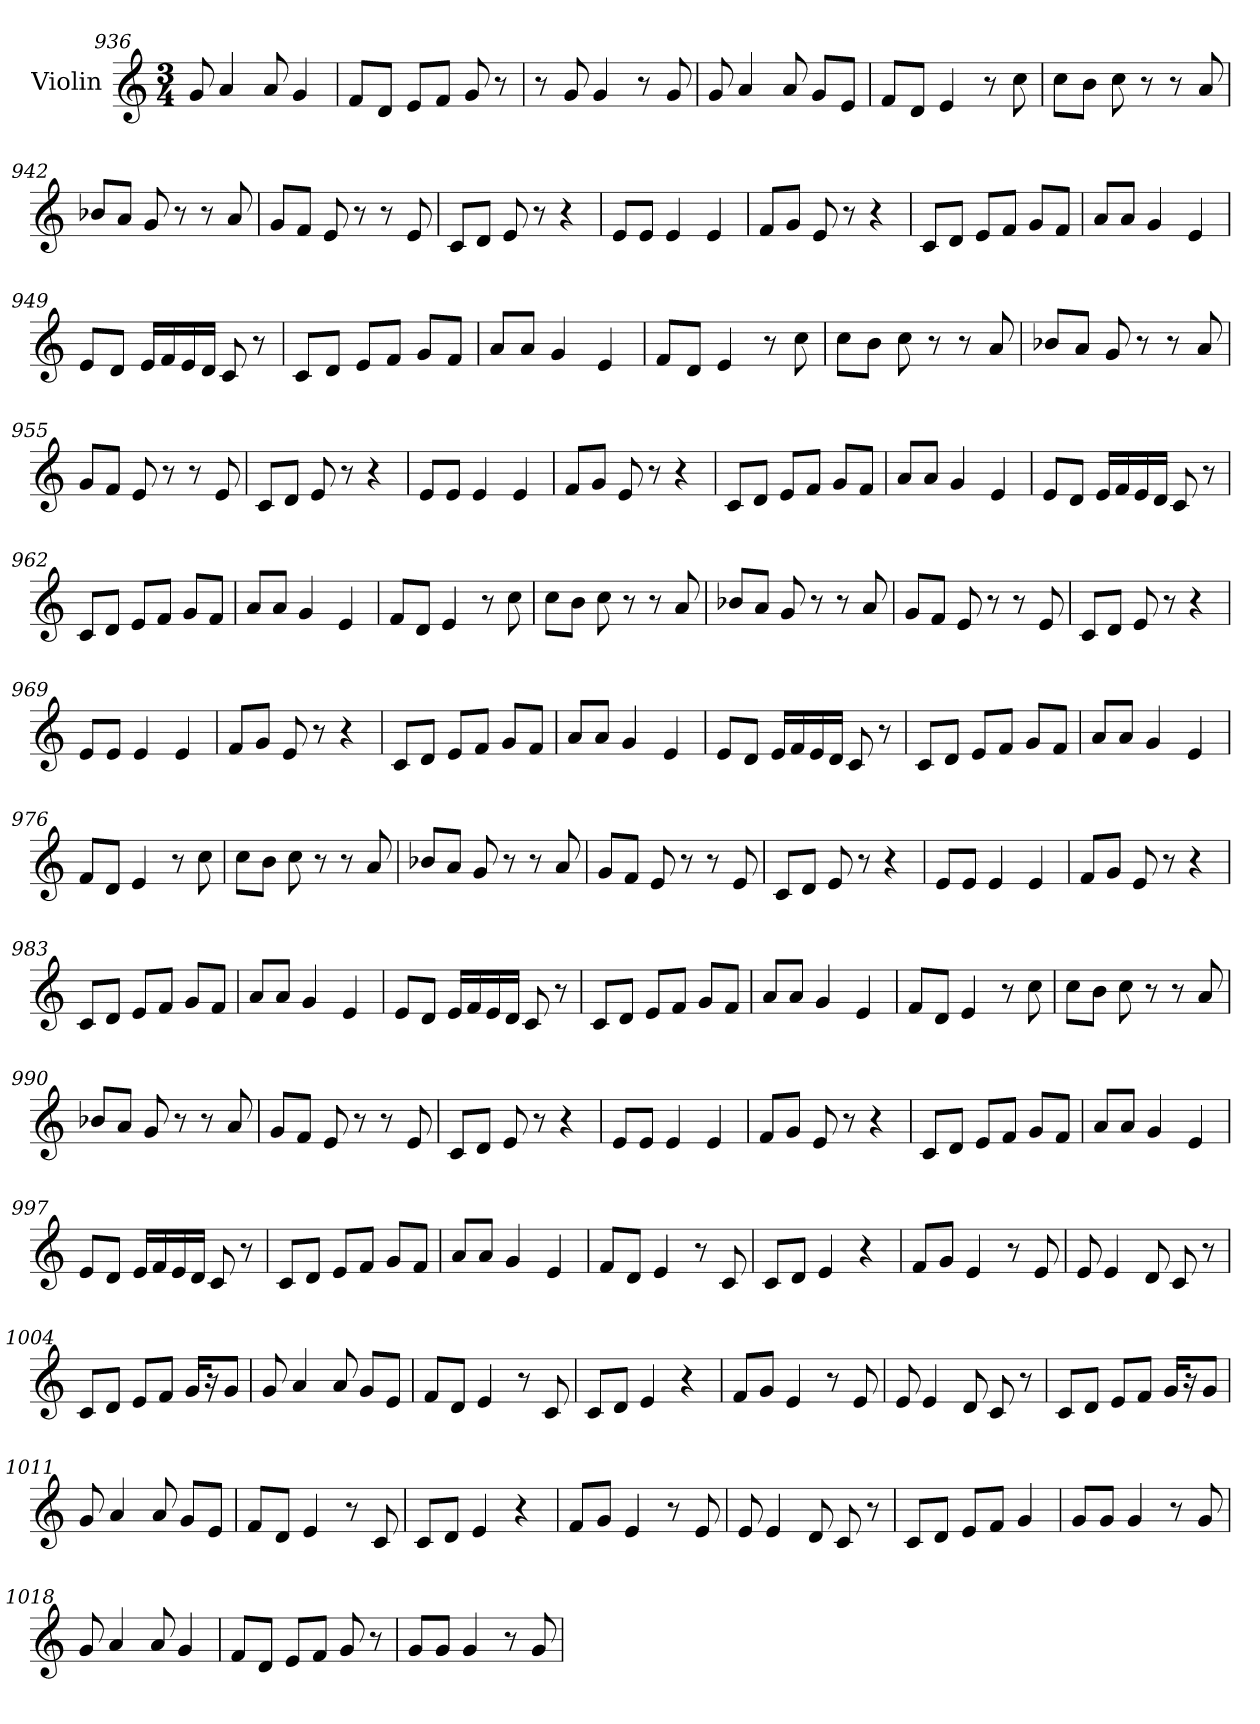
**kern
*part1
*staff1
*I"Violin
*clefG2
*k[]
*M3/4
=936
8g/
4a/
8a/
4g/
=937
8f/L
8d/J
8e/L
8f/J
8g/
8r
!!LO:PB:g=z
=938
8r
8g/
4g/
8r
8g/
=939
8g/
4a/
8a/
8g/L
8e/J
=940
8f/L
8d/J
4e/
8r
8cc\
=941
8cc\L
8b\J
8cc\
8r
8r
8a/
=942
8b-X/L
8a/J
8g/
8r
8r
8a/
=943
8g/L
8f/J
8e/
8r
8r
8e/
!!LO:LB:g=z
=944
8c/L
8d/J
8e/
8r
4r
=945
8e/L
8e/J
4e/
4e/
=946
8f/L
8g/J
8e/
8r
4r
=947
8c/L
8d/J
8e/L
8f/J
8g/L
8f/J
=948
8a/L
8a/J
4g/
4e/
=949
8e/L
8d/J
16e/LL
16f/
16e/
16d/JJ
8c/
8r
!!LO:LB:g=z
=950
8c/L
8d/J
8e/L
8f/J
8g/L
8f/J
=951
8a/L
8a/J
4g/
4e/
=952
8f/L
8d/J
4e/
8r
8cc\
=953
8cc\L
8b\J
8cc\
8r
8r
8a/
=954
8b-X/L
8a/J
8g/
8r
8r
8a/
=955
8g/L
8f/J
8e/
8r
8r
8e/
!!LO:LB:g=z
=956
8c/L
8d/J
8e/
8r
4r
=957
8e/L
8e/J
4e/
4e/
=958
8f/L
8g/J
8e/
8r
4r
=959
8c/L
8d/J
8e/L
8f/J
8g/L
8f/J
=960
8a/L
8a/J
4g/
4e/
=961
8e/L
8d/J
16e/LL
16f/
16e/
16d/JJ
8c/
8r
!!LO:LB:g=z
=962
8c/L
8d/J
8e/L
8f/J
8g/L
8f/J
=963
8a/L
8a/J
4g/
4e/
=964
8f/L
8d/J
4e/
8r
8cc\
=965
8cc\L
8b\J
8cc\
8r
8r
8a/
=966
8b-X/L
8a/J
8g/
8r
8r
8a/
=967
8g/L
8f/J
8e/
8r
8r
8e/
!!LO:LB:g=z
=968
8c/L
8d/J
8e/
8r
4r
=969
8e/L
8e/J
4e/
4e/
=970
8f/L
8g/J
8e/
8r
4r
=971
8c/L
8d/J
8e/L
8f/J
8g/L
8f/J
=972
8a/L
8a/J
4g/
4e/
=973
8e/L
8d/J
16e/LL
16f/
16e/
16d/JJ
8c/
8r
!!LO:LB:g=z
=974
8c/L
8d/J
8e/L
8f/J
8g/L
8f/J
=975
8a/L
8a/J
4g/
4e/
=976
8f/L
8d/J
4e/
8r
8cc\
=977
8cc\L
8b\J
8cc\
8r
8r
8a/
=978
8b-X/L
8a/J
8g/
8r
8r
8a/
=979
8g/L
8f/J
8e/
8r
8r
8e/
!!LO:LB:g=z
=980
8c/L
8d/J
8e/
8r
4r
=981
8e/L
8e/J
4e/
4e/
=982
8f/L
8g/J
8e/
8r
4r
=983
8c/L
8d/J
8e/L
8f/J
8g/L
8f/J
=984
8a/L
8a/J
4g/
4e/
=985
8e/L
8d/J
16e/LL
16f/
16e/
16d/JJ
8c/
8r
!!LO:PB:g=z
=986
8c/L
8d/J
8e/L
8f/J
8g/L
8f/J
=987
8a/L
8a/J
4g/
4e/
=988
8f/L
8d/J
4e/
8r
8cc\
=989
8cc\L
8b\J
8cc\
8r
8r
8a/
=990
8b-X/L
8a/J
8g/
8r
8r
8a/
=991
8g/L
8f/J
8e/
8r
8r
8e/
!!LO:LB:g=z
=992
8c/L
8d/J
8e/
8r
4r
=993
8e/L
8e/J
4e/
4e/
=994
8f/L
8g/J
8e/
8r
4r
=995
8c/L
8d/J
8e/L
8f/J
8g/L
8f/J
=996
8a/L
8a/J
4g/
4e/
=997
8e/L
8d/J
16e/LL
16f/
16e/
16d/JJ
8c/
8r
!!LO:LB:g=z
=998
8c/L
8d/J
8e/L
8f/J
8g/L
8f/J
=999
8a/L
8a/J
4g/
4e/
=1000
8f/L
8d/J
4e/
8r
8c/
=1001
8c/L
8d/J
4e/
4r
=1002
8f/L
8g/J
4e/
8r
8e/
=1003
8e/
4e/
8d/
8c/
8r
!!LO:LB:g=z
=1004
8c/L
8d/J
8e/L
8f/J
16g/KL
16r
8g/J
=1005
8g/
4a/
8a/
8g/L
8e/J
=1006
8f/L
8d/J
4e/
8r
8c/
=1007
8c/L
8d/J
4e/
4r
=1008
8f/L
8g/J
4e/
8r
8e/
=1009
8e/
4e/
8d/
8c/
8r
!!LO:LB:g=z
=1010
8c/L
8d/J
8e/L
8f/J
16g/KL
16r
8g/J
=1011
8g/
4a/
8a/
8g/L
8e/J
=1012
8f/L
8d/J
4e/
8r
8c/
=1013
8c/L
8d/J
4e/
4r
=1014
8f/L
8g/J
4e/
8r
8e/
=1015
8e/
4e/
8d/
8c/
8r
!!LO:LB:g=z
=1016
8c/L
8d/J
8e/L
8f/J
4g/
=1017
8g/L
8g/J
4g/
8r
8g/
=1018
8g/
4a/
8a/
4g/
=1019
8f/L
8d/J
8e/L
8f/J
8g/
8r
=1020
8g/L
8g/J
4g/
8r
8g/
=
*-
